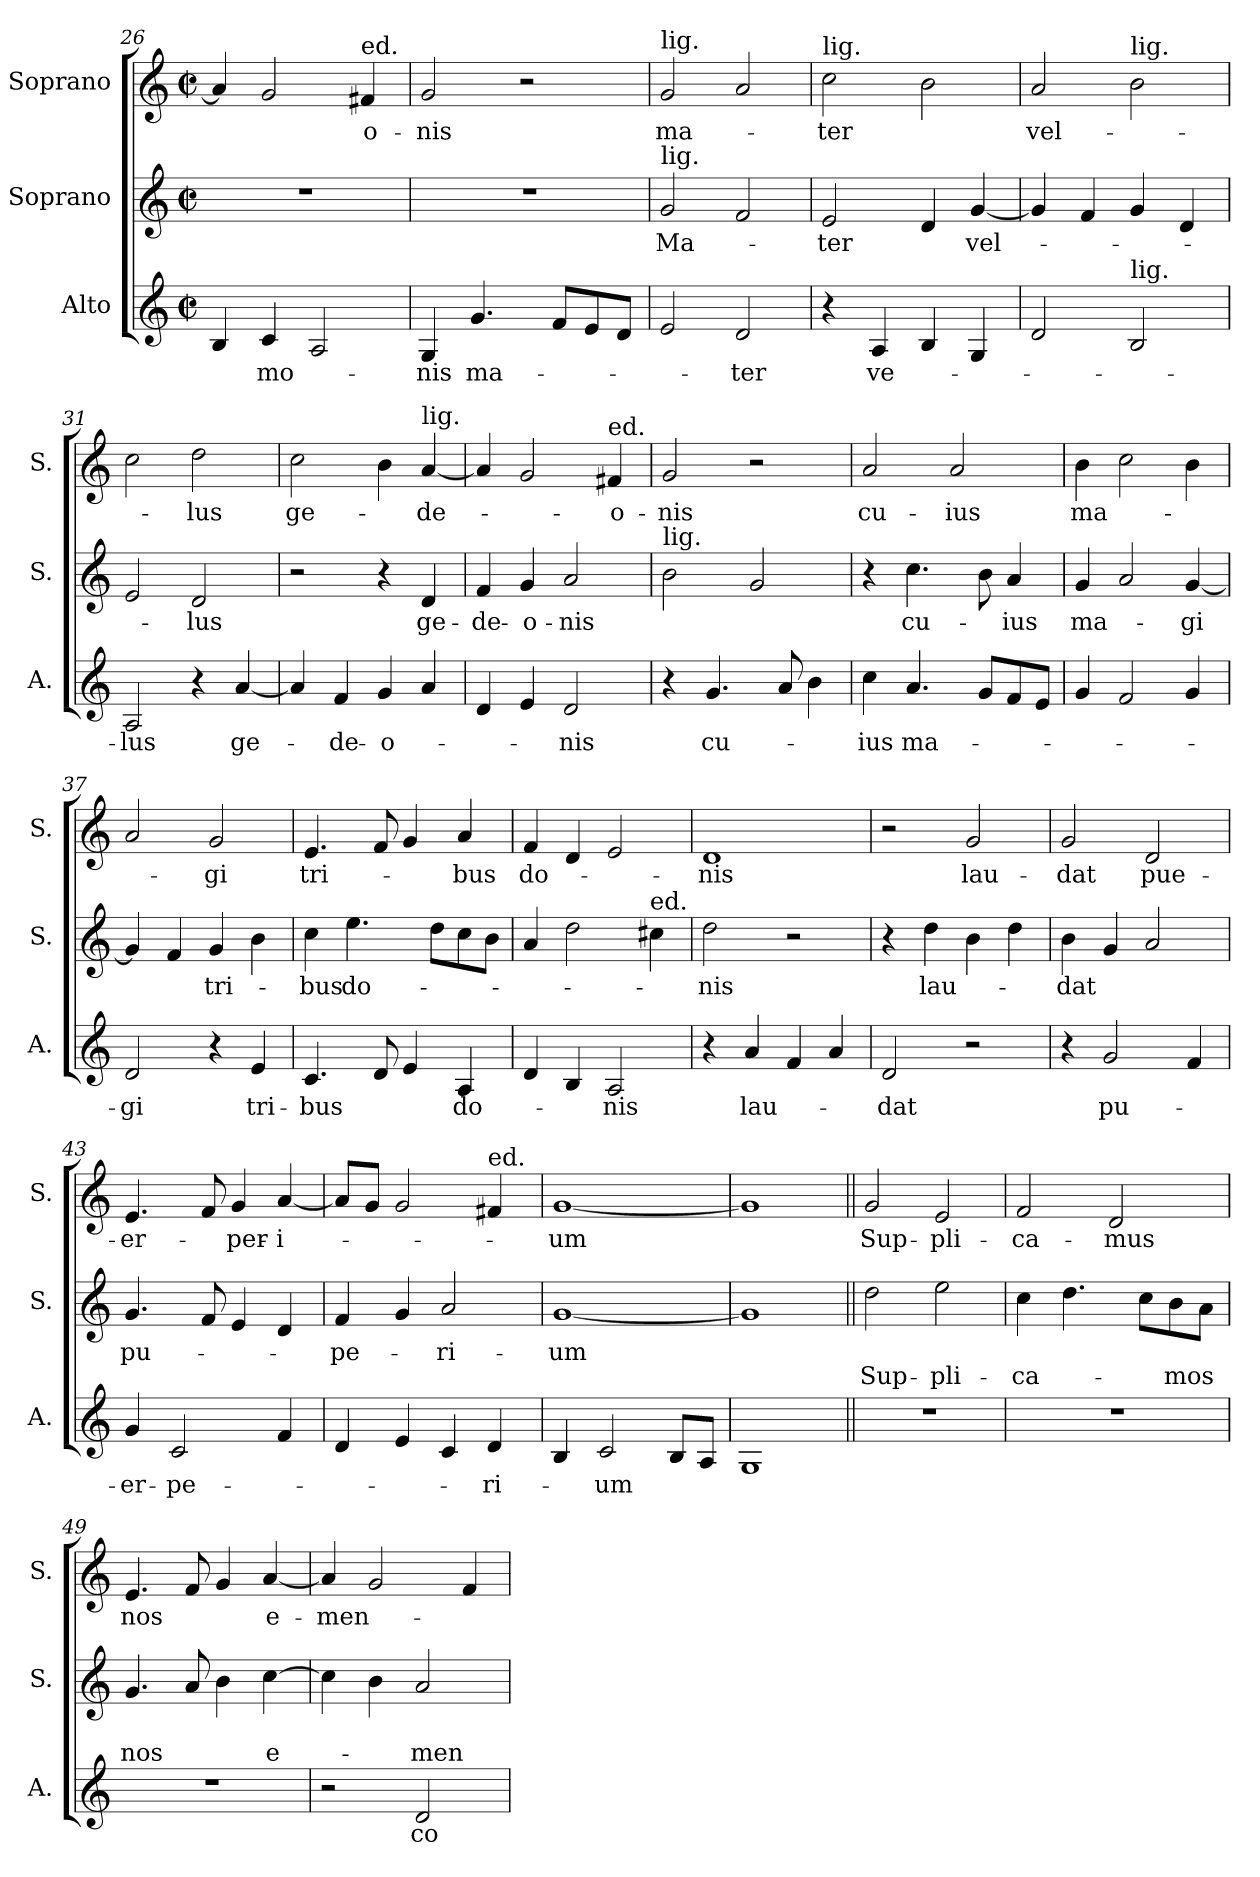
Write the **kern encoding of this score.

**kern	**text	**kern	**text	**text	**kern	**text
*part3	*part3	*part2	*part2	*part2	*part1	*part1
*staff3	*staff3	*staff2	*staff2	*staff2	*staff1	*staff1
*I"Alto	*	*I"Soprano	*	*	*I"Soprano	*
*I'A.	*	*I'S.	*	*	*I'S.	*
*clefG2	*	*clefG2	*	*	*clefG2	*
*k[]	*	*k[]	*	*	*k[]	*
*M2/2	*	*M2/2	*	*	*M2/2	*
*met(c|)	*	*met(c|)	*	*	*met(c|)	*
=26	=26	=26	=26	=26	=26	=26
4B/	.	1r	.	.	4a/]	.
!	!LO:LY:b	!	!	!	!	!
4c/	-mo-	.	.	.	2g/	.
2A/	.	.	.	.	.	.
!	!	!	!	!	!LO:TX:a:t=ed.	!
!	!	!	!	!	!	!LO:LY:b
.	.	.	.	.	4f#X/	-o-
=27	=27	=27	=27	=27	=27	=27
!	!LO:LY:b	!	!	!	!	!LO:LY:b
4G/	-nis	1r	.	.	2g/	-nis
!	!LO:LY:b	!	!	!	!	!
4.g/	ma-	.	.	.	.	.
.	.	.	.	.	2r	.
8f/L	.	.	.	.	.	.
8e/	.	.	.	.	.	.
8d/J	.	.	.	.	.	.
=28	=28	=28	=28	=28	=28	=28
!	!	!	!	!	!LO:TX:a:t=lig.	!
!	!	!LO:TX:a:t=lig.	!	!	!	!
!	!	!	!LO:LY:b	!	!	!LO:LY:b
2e/	.	2g/	-Ma-	.	2g/	ma-
!	!LO:LY:b	!	!	!	!	!
2d/	-ter	2f/	.	.	2a/	.
=29	=29	=29	=29	=29	=29	=29
!	!	!	!	!	!LO:TX:a:t=lig.	!
!	!	!	!LO:LY:b	!	!	!LO:LY:b
4r	.	2e/	-ter	.	2cc\	-ter
!	!LO:LY:b	!	!	!	!	!
4A/	ve-	.	.	.	.	.
4B/	.	4d/	.	.	2b\	.
!	!	!	!LO:LY:b	!	!	!
4G/	.	[4g/	vel-	.	.	.
=30	=30	=30	=30	=30	=30	=30
!	!	!	!	!	!	!LO:LY:b
2d/	.	4g/]	.	.	2a/	vel-
.	.	4f/	.	.	.	.
!	!	!	!	!	!LO:TX:a:t=lig.	!
!LO:TX:a:t=lig.	!	!	!	!	!	!
2B/	.	4g/	.	.	2b\	.
.	.	4d/	.	.	.	.
=31	=31	=31	=31	=31	=31	=31
!	!LO:LY:b	!	!	!	!	!
2A/	-lus	2e/	.	.	2cc\	.
!	!	!	!LO:LY:b	!	!	!LO:LY:b
4r	.	2d/	-lus	.	2dd\	-lus
!	!LO:LY:b	!	!	!	!	!
[4a/	ge-	.	.	.	.	.
=32	=32	=32	=32	=32	=32	=32
!	!	!	!	!	!	!LO:LY:b
4a/]	.	2r	.	.	2cc\	ge-
!	!LO:LY:b	!	!	!	!	!
4f/	-de-	.	.	.	.	.
!	!LO:LY:b	!	!	!	!	!
4g/	-o-	4r	.	.	4b\	.
!	!	!	!	!	!LO:TX:a:t=lig.	!
!	!	!	!LO:LY:b	!	!	!LO:LY:b
4a/	.	4d/	ge-	.	[4a/	-de-
=33	=33	=33	=33	=33	=33	=33
!	!	!	!LO:LY:b	!	!	!
4d/	.	4f/	-de-	.	4a/]	.
!	!	!	!LO:LY:b	!	!	!
4e/	.	4g/	-o-	.	2g/	.
!	!LO:LY:b	!	!LO:LY:b	!	!	!
2d/	-nis	2a/	-nis	.	.	.
!	!	!	!	!	!LO:TX:a:t=ed.	!
!	!	!	!	!	!	!LO:LY:b
.	.	.	.	.	4f#X/	-o-
=34	=34	=34	=34	=34	=34	=34
!	!	!LO:TX:a:t=lig.	!	!	!	!
!	!	!	!	!	!	!LO:LY:b
4r	.	2b\	.	.	2g/	-nis
!	!LO:LY:b	!	!	!	!	!
4.g/	cu-	.	.	.	.	.
.	.	2g/	.	.	2r	.
8a/	.	.	.	.	.	.
4b\	.	.	.	.	.	.
=35	=35	=35	=35	=35	=35	=35
!	!LO:LY:b	!	!	!	!	!LO:LY:b
4cc\	-ius	4r	.	.	2a/	cu-
!	!LO:LY:b	!	!LO:LY:b	!	!	!
4.a/	ma-	4.cc\	cu-	.	.	.
!	!	!	!	!	!	!LO:LY:b
.	.	.	.	.	2a/	-ius
8g/L	.	8b\	.	.	.	.
!	!	!	!LO:LY:b	!	!	!
8f/	.	4a/	-ius	.	.	.
8e/J	.	.	.	.	.	.
=36	=36	=36	=36	=36	=36	=36
!	!	!	!LO:LY:b	!	!	!LO:LY:b
4g/	.	4g/	ma-	.	4b\	ma-
2f/	.	2a/	.	.	2cc\	.
!	!	!	!LO:LY:b	!	!	!
4g/	.	[4g/	-gi	.	4b\	.
=37	=37	=37	=37	=37	=37	=37
!	!LO:LY:b	!	!	!	!	!
2d/	-gi	4g/]	.	.	2a/	.
.	.	4f/	.	.	.	.
!	!	!	!LO:LY:b	!	!	!LO:LY:b
4r	.	4g/	tri-	.	2g/	-gi
!	!LO:LY:b	!	!	!	!	!
4e/	tri-	4b\	.	.	.	.
=38	=38	=38	=38	=38	=38	=38
!	!LO:LY:b	!	!LO:LY:b	!	!	!LO:LY:b
4.c/	-bus	4cc\	-bus	.	4.e/	tri-
!	!	!	!LO:LY:b	!	!	!
.	.	4.ee\	do-	.	.	.
8d/	.	.	.	.	8f/	.
4e/	.	.	.	.	4g/	.
.	.	8dd\L	.	.	.	.
!	!LO:LY:b	!	!	!	!	!LO:LY:b
4A/	do-	8cc\	.	.	4a/	-bus
.	.	8b\J	.	.	.	.
=39	=39	=39	=39	=39	=39	=39
!	!	!	!	!	!	!LO:LY:b
4d/	.	4a/	.	.	4f/	do-
4B/	.	2dd\	.	.	4d/	.
!	!LO:LY:b	!	!	!	!	!
2A/	-nis	.	.	.	2e/	.
!	!	!LO:TX:a:t=ed.	!	!	!	!
.	.	4cc#X\	.	.	.	.
=40	=40	=40	=40	=40	=40	=40
!	!	!	!LO:LY:b	!	!	!LO:LY:b
4r	.	2dd\	-nis	.	1d	-nis
!	!LO:LY:b	!	!	!	!	!
4a/	lau-	.	.	.	.	.
4f/	.	2r	.	.	.	.
4a/	.	.	.	.	.	.
=41	=41	=41	=41	=41	=41	=41
!	!LO:LY:b	!	!	!	!	!
2d/	-dat	4r	.	.	2r	.
!	!	!	!LO:LY:b	!	!	!
.	.	4dd\	lau-	.	.	.
!	!	!	!	!	!	!LO:LY:b
2r	.	4b\	.	.	2g/	lau-
.	.	4dd\	.	.	.	.
=42	=42	=42	=42	=42	=42	=42
!	!	!	!LO:LY:b	!	!	!LO:LY:b
4r	.	4b\	-dat	.	2g/	-dat
!	!LO:LY:b	!	!	!	!	!
2g/	pu-	4g/	.	.	.	.
!	!	!	!	!	!	!LO:LY:b
.	.	2a/	.	.	2d/	pue-
4f/	.	.	.	.	.	.
=43	=43	=43	=43	=43	=43	=43
!	!LO:LY:b	!	!LO:LY:b	!	!	!LO:LY:b
4g/	-er-	4.g/	pu-	.	4.e/	-er-
!	!LO:LY:b	!	!	!	!	!
2c/	-pe-	.	.	.	.	.
.	.	8f/	.	.	8f/	.
!	!	!	!	!	!	!LO:LY:b
.	.	4e/	.	.	4g/	-per-
!	!	!	!	!	!	!LO:LY:b
4f/	.	4d/	.	.	[4a/	-i-
=44	=44	=44	=44	=44	=44	=44
!	!	!	!LO:LY:b	!	!	!
4d/	.	4f/	-pe-	.	8a/L]	.
.	.	.	.	.	8g/J	.
4e/	.	4g/	.	.	2g/	.
!	!	!	!LO:LY:b	!	!	!
4c/	.	2a/	-ri-	.	.	.
!	!	!	!	!	!LO:TX:a:t=ed.	!
!	!LO:LY:b	!	!	!	!	!
4d/	ri-	.	.	.	4f#X/	.
=45	=45	=45	=45	=45	=45	=45
!	!	!	!LO:LY:b	!	!	!LO:LY:b
4B/	.	[1g	-um	.	[1g	-um
!	!LO:LY:b	!	!	!	!	!
2c/	-um	.	.	.	.	.
8B/L	.	.	.	.	.	.
8A/J	.	.	.	.	.	.
=46	=46	=46	=46	=46	=46	=46
1G	.	1g]	.	.	1g]	.
=47||	=47||	=47||	=47||	=47||	=47||	=47||
!	!	!	!	!LO:LY:b	!	!LO:LY:b
1r	.	2dd\	.	Sup-	2g/	Sup-
!	!	!	!	!LO:LY:b	!	!LO:LY:b
.	.	2ee\	.	-pli-	2e/	-pli-
=48	=48	=48	=48	=48	=48	=48
!	!	!	!	!LO:LY:b	!	!LO:LY:b
1r	.	4cc\	.	-ca-	2f/	-ca-
.	.	4.dd\	.	.	.	.
!	!	!	!	!	!	!LO:LY:b
.	.	.	.	.	2d/	-mus
.	.	8cc\L	.	.	.	.
!	!	!	!	!LO:LY:b	!	!
.	.	8b\	.	-mos	.	.
.	.	8a\J	.	.	.	.
=49	=49	=49	=49	=49	=49	=49
!	!	!	!	!LO:LY:b	!	!LO:LY:b
1r	.	4.g/	.	-nos	4.e/	-nos
.	.	8a/	.	.	8f/	.
.	.	4b\	.	.	4g/	.
!	!	!	!	!LO:LY:b	!	!LO:LY:b
.	.	[4cc\	.	e-	[4a/	e-
=50	=50	=50	=50	=50	=50	=50
!	!	!	!	!	!	!LO:LY:b
2r	.	4cc\]	.	.	4a/]	-men-
.	.	4b\	.	.	2g/	.
!	!LO:LY:b	!	!	!LO:LY:b	!	!
2d/	co-	2a/	.	-men-	.	.
.	.	.	.	.	4f/	.
=	=	=	=	=	=	=
*-	*-	*-	*-	*-	*-	*-
